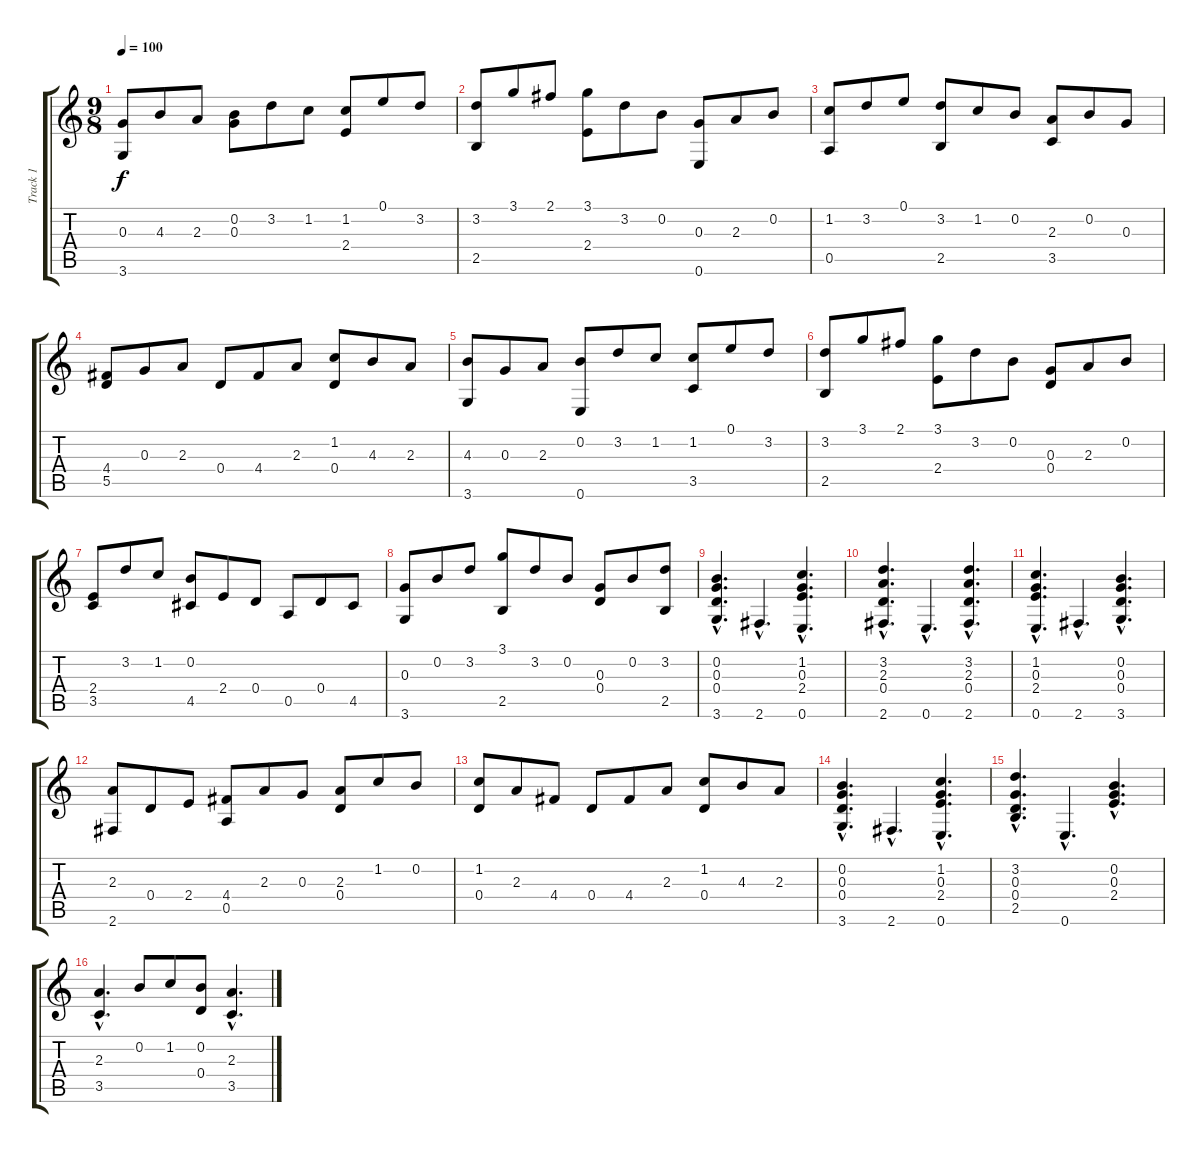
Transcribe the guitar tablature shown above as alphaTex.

\track ("Track 1" "Track 1") {instrument acousticguitarsteel}
\staff {score tabs}
\tuning (E4 B3 G3 D3 A2 E2) {hide}
\ts (9 8)
\tempo 100
\clef g2
\ks c
(0.3 3.6).8{dy f} 4.3.8 2.3.8 (0.2 0.3).8 3.2.8 1.2.8 (1.2 2.4).8 0.1.8 3.2.8 |
(3.2 2.5).8 3.1.8 2.1.8 (3.1 2.4).8 3.2.8 0.2.8 (0.3 0.6).8 2.3.8 0.2.8 |
(1.2 0.5).8 3.2.8 0.1.8 (3.2 2.5).8 1.2.8 0.2.8 (2.3 3.5).8 0.2.8 0.3.8 |
(4.4 5.5).8 0.3.8 2.3.8 0.4.8 4.4.8 2.3.8 (1.2 0.4).8 4.3.8 2.3.8 |
(4.3 3.6).8 0.3.8 2.3.8 (0.2 0.6).8 3.2.8 1.2.8 (1.2 3.5).8 0.1.8 3.2.8 |
(3.2 2.5).8 3.1.8 2.1.8 (3.1 2.4).8 3.2.8 0.2.8 (0.3 0.4).8 2.3.8 0.2.8 |
(2.4 3.5).8 3.2.8 1.2.8 (0.2 4.5).8 2.4.8 0.4.8 0.5.8 0.4.8 4.5.8 |
(0.3 3.6).8 0.2.8 3.2.8 (3.1 2.5).8 3.2.8 0.2.8 (0.3 0.4).8 0.2.8 (3.2 2.5).8 |
(0.2{hac} 0.3{hac} 0.4{hac} 3.6{hac}).4{d} 2.6{hac}.4{d} (1.2{hac} 0.3{hac} 2.4{hac} 0.6{hac}).4{d} |
(3.2{hac} 2.3{hac} 0.4{hac} 2.6{hac}).4{d} 0.6{hac}.4{d} (3.2{hac} 2.3{hac} 0.4{hac} 2.6{hac}).4{d} |
(1.2{hac} 0.3{hac} 2.4{hac} 0.6{hac}).4{d} 2.6{hac}.4{d} (0.2{hac} 0.3{hac} 0.4{hac} 3.6{hac}).4{d} |
(2.3 2.6).8 0.4.8 2.4.8 (4.4 0.5).8 2.3.8 0.3.8 (2.3 0.4).8 1.2.8 0.2.8 |
(1.2 0.4).8 2.3.8 4.4.8 0.4.8 4.4.8 2.3.8 (1.2 0.4).8 4.3.8 2.3.8 |
(0.2{hac} 0.3{hac} 0.4 3.6{hac}).4{d} 2.6{hac}.4{d} (1.2{hac} 0.3{hac} 2.4{hac} 0.6{hac}).4{d} |
(3.2{hac} 0.3{hac} 0.4{hac} 2.5{hac}).4{d} 0.6{hac}.4{d} (0.2{hac} 0.3{hac} 2.4{hac}).4{d} |
(2.3{hac} 3.5{hac}).4{d} 0.2.8 1.2.8 (0.2 0.4).8 (2.3{hac} 3.5{hac}).4{d}
